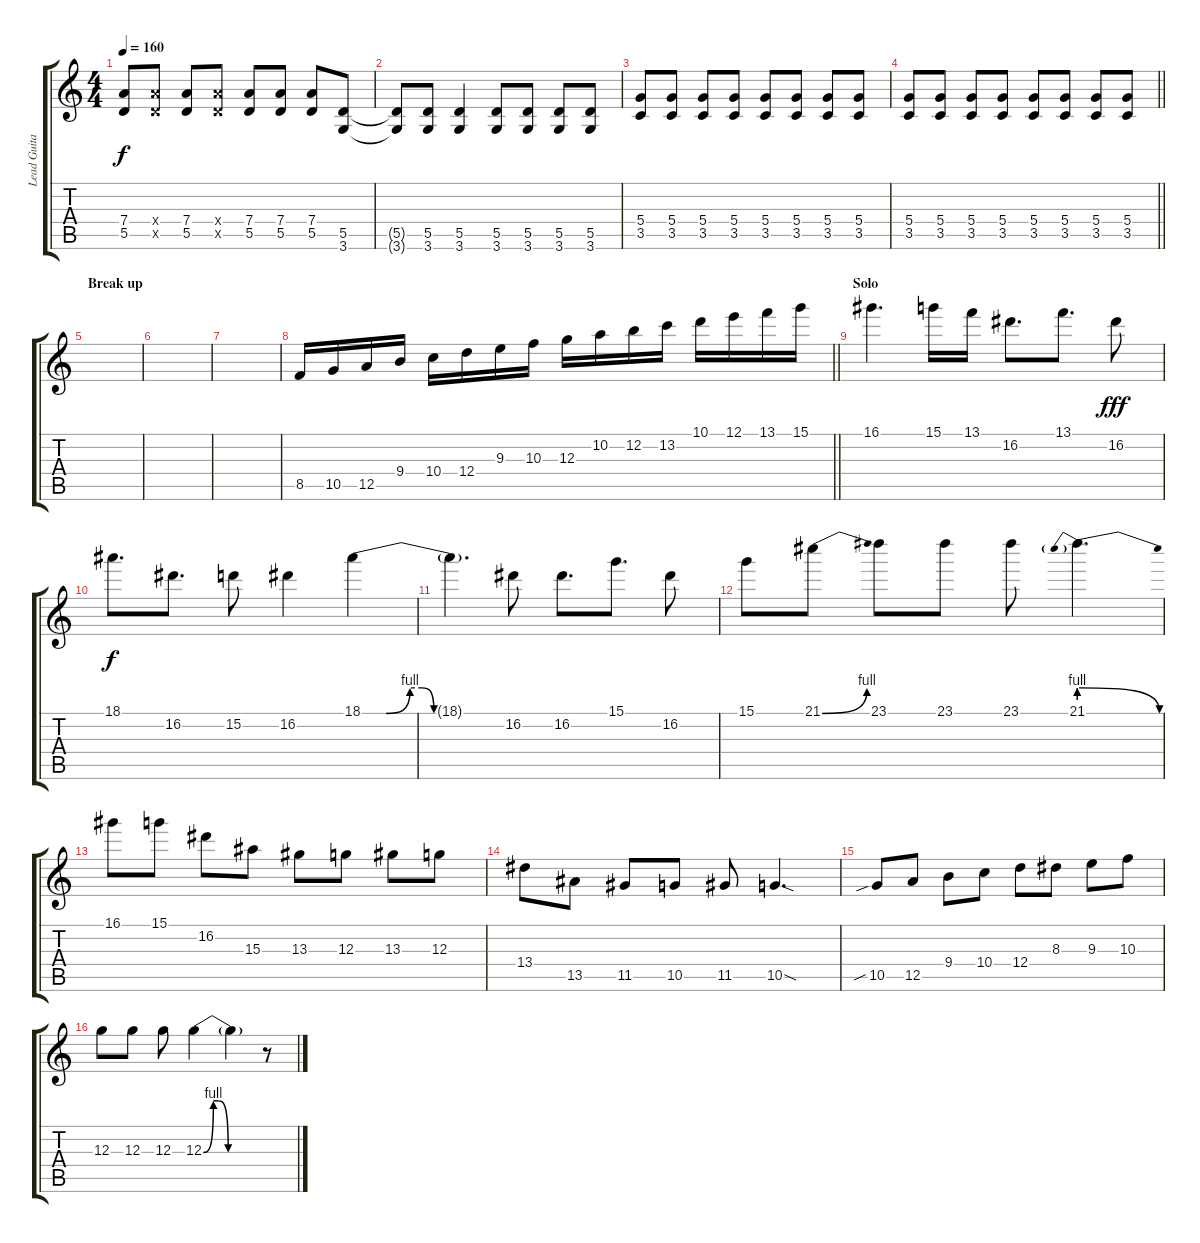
\track ("Lead Guitar" "Lead Guita") {instrument distortionguitar}
\staff {score tabs}
\tuning (E4 B3 G3 D3 A2 E2) {hide}
\ts (4 4)
\tempo 160
\clef g2
\ks c
(7.4 5.5).8{dy f} (7.4{x} 5.5{x}).8 (7.4 5.5).8 (7.4{x} 5.5{x}).8 (7.4 5.5).8 (7.4 5.5).8 (7.4 5.5).8 (5.5 3.6).8 |
(5.5{t} 3.6{t}).8 (5.5 3.6).8 (5.5 3.6).4 (5.5 3.6).8 (5.5 3.6).8 (5.5 3.6).8 (5.5 3.6).8 |
(5.4 3.5).8 (5.4 3.5).8 (5.4 3.5).8 (5.4 3.5).8 (5.4 3.5).8 (5.4 3.5).8 (5.4 3.5).8 (5.4 3.5).8 |
\barLineRight lightlight
(5.4 3.5).8 (5.4 3.5).8 (5.4 3.5).8 (5.4 3.5).8 (5.4 3.5).8 (5.4 3.5).8 (5.4 3.5).8 (5.4 3.5).8 |
\section ("" "Break up")
|
|
|
\barLineRight lightlight
8.5.16 10.5.16 12.5.16 9.4.16 10.4.16 12.4.16 9.3.16 10.3.16 12.3.16 10.2.16 12.2.16 13.2.16 10.1.16 12.1.16 13.1.16 15.1.16 |
\section ("" "Solo")
16.1.4{d} 15.1.16 13.1.16 16.2.8{d} 13.1.8{d} 16.2.8{dy fff} |
18.1.8{d dy f} 16.2.8{d} 15.2.8 16.2.4 18.1{be (custom 0 0 10 0 20 4 25 4 30 0 40 0 45 0 60 0)}.4 |
18.1{t}.4{d} 16.2.8 16.2.8{d} 15.1.8{d} 16.2.8 |
15.1.8 21.1{be (bend 0 0 60 4)}.8 23.1.8 23.1.8 23.1.8 21.1{be (prebendrelease 0 4 60 0)}.4{d} |
16.1.8 15.1.8 16.2.8 15.3.8 13.3.8 12.3.8 13.3.8 12.3.8 |
13.4.8 13.5.8 11.5.8 10.5.8 11.5.8 10.5{sod}.4{d} |
10.5{sib}.8 12.5.8 9.4.8 10.4.8 12.4.8 8.3.8 9.3.8 10.3.8 |
12.3.8 12.3.8 12.3.8 12.3{be (custom 0 0 10 4 15 4 25 0 30 0 60 0)}.4 12.3{t}.4 r.8
